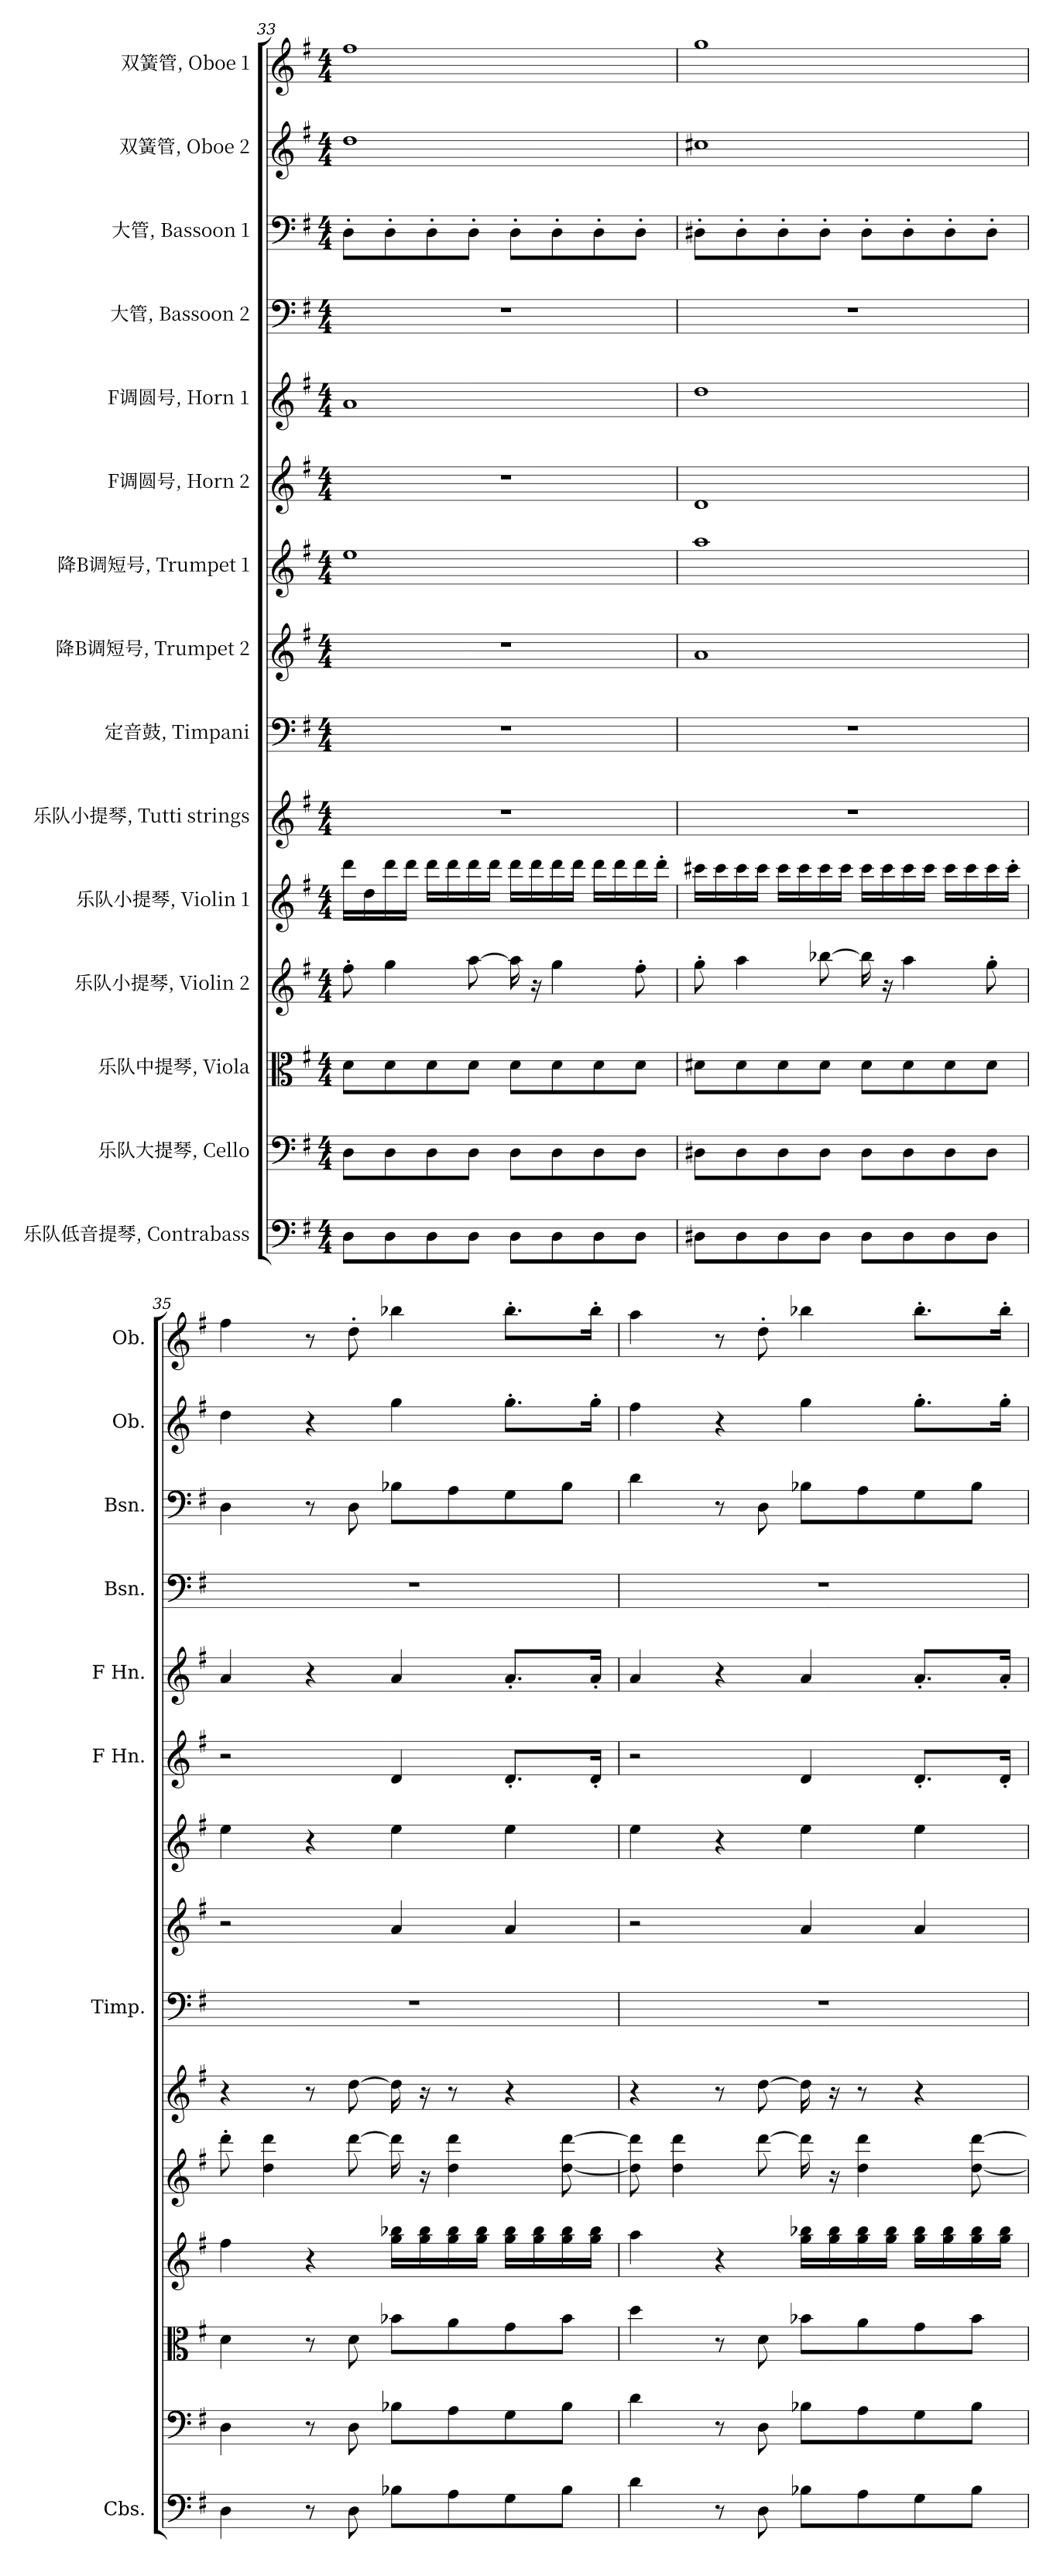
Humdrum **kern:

**kern	**kern	**kern	**kern	**kern	**kern	**kern	**kern	**kern	**kern	**kern	**kern	**kern	**kern	**kern
*part15	*part14	*part13	*part12	*part11	*part10	*part9	*part8	*part7	*part6	*part5	*part4	*part3	*part2	*part1
*staff15	*staff14	*staff13	*staff12	*staff11	*staff10	*staff9	*staff8	*staff7	*staff6	*staff5	*staff4	*staff3	*staff2	*staff1
*I"乐队低音提琴, Contrabass	*I"乐队大提琴, Cello	*I"乐队中提琴, Viola	*I"乐队小提琴, Violin 2	*I"乐队小提琴, Violin 1	*I"乐队小提琴, Tutti strings	*I"定音鼓, Timpani	*I"降B调短号, Trumpet 2	*I"降B调短号, Trumpet 1	*I"F调圆号, Horn 2	*I"F调圆号, Horn 1	*I"大管, Bassoon 2	*I"大管, Bassoon 1	*I"双簧管, Oboe 2	*I"双簧管, Oboe 1
*I'Cbs.	*	*	*	*	*	*I'Timp.	*	*	*I'F Hn.	*I'F Hn.	*I'Bsn.	*I'Bsn.	*I'Ob.	*I'Ob.
!!LO:PB:g=z
*clefF4	*clefF4	*clefC3	*clefG2	*clefG2	*clefG2	*clefF4	*clefG2	*clefG2	*clefG2	*clefG2	*clefF4	*clefF4	*clefG2	*clefG2
*ITrd7c12	*	*	*	*	*	*	*ITrd1c2	*ITrd1c2	*ITrd4c7	*ITrd4c7	*	*	*	*
*k[f#]	*k[f#]	*k[f#]	*k[f#]	*k[f#]	*k[f#]	*k[f#]	*k[b-]	*k[b-]	*k[]	*k[]	*k[f#]	*k[f#]	*k[f#]	*k[f#]
*M4/4	*M4/4	*M4/4	*M4/4	*M4/4	*M4/4	*M4/4	*M4/4	*M4/4	*M4/4	*M4/4	*M4/4	*M4/4	*M4/4	*M4/4
=33	=33	=33	=33	=33	=33	=33	=33	=33	=33	=33	=33	=33	=33	=33
8DD\L	8D\L	8d\L	8ff#'\	16ddd\LL	1r	1r	1r	1dd	1r	1d	1r	8D'\L	1dd	1ff#
.	.	.	.	16dd\	.	.	.	.	.	.	.	.	.	.
8DD\	8D\	8d\	4gg\	16ddd\	.	.	.	.	.	.	.	8D'\	.	.
.	.	.	.	16ddd\JJ	.	.	.	.	.	.	.	.	.	.
8DD\	8D\	8d\	.	16ddd\LL	.	.	.	.	.	.	.	8D'\	.	.
.	.	.	.	16ddd\	.	.	.	.	.	.	.	.	.	.
8DD\J	8D\J	8d\J	[8aa\	16ddd\	.	.	.	.	.	.	.	8D'\J	.	.
.	.	.	.	16ddd\JJ	.	.	.	.	.	.	.	.	.	.
8DD\L	8D\L	8d\L	16aa\]	16ddd\LL	.	.	.	.	.	.	.	8D'\L	.	.
.	.	.	16r	16ddd\	.	.	.	.	.	.	.	.	.	.
8DD\	8D\	8d\	4gg\	16ddd\	.	.	.	.	.	.	.	8D'\	.	.
.	.	.	.	16ddd\JJ	.	.	.	.	.	.	.	.	.	.
8DD\	8D\	8d\	.	16ddd\LL	.	.	.	.	.	.	.	8D'\	.	.
.	.	.	.	16ddd\	.	.	.	.	.	.	.	.	.	.
8DD\J	8D\J	8d\J	8ff#'\	16ddd\	.	.	.	.	.	.	.	8D'\J	.	.
.	.	.	.	16ddd'\JJ	.	.	.	.	.	.	.	.	.	.
!!LO:PB:g=z
=34	=34	=34	=34	=34	=34	=34	=34	=34	=34	=34	=34	=34	=34	=34
8DD#X\L	8D#X\L	8d#X\L	8gg'\	16ccc#X\LL	1r	1r	1g	1gg	1G	1g	1r	8D#X'\L	1cc#X	1gg
.	.	.	.	16ccc#\	.	.	.	.	.	.	.	.	.	.
8DD#\	8D#\	8d#\	4aa\	16ccc#\	.	.	.	.	.	.	.	8D#'\	.	.
.	.	.	.	16ccc#\JJ	.	.	.	.	.	.	.	.	.	.
8DD#\	8D#\	8d#\	.	16ccc#\LL	.	.	.	.	.	.	.	8D#'\	.	.
.	.	.	.	16ccc#\	.	.	.	.	.	.	.	.	.	.
8DD#\J	8D#\J	8d#\J	[8bb-X\	16ccc#\	.	.	.	.	.	.	.	8D#'\J	.	.
.	.	.	.	16ccc#\JJ	.	.	.	.	.	.	.	.	.	.
8DD#\L	8D#\L	8d#\L	16bb-\]	16ccc#\LL	.	.	.	.	.	.	.	8D#'\L	.	.
.	.	.	16r	16ccc#\	.	.	.	.	.	.	.	.	.	.
8DD#\	8D#\	8d#\	4aa\	16ccc#\	.	.	.	.	.	.	.	8D#'\	.	.
.	.	.	.	16ccc#\JJ	.	.	.	.	.	.	.	.	.	.
8DD#\	8D#\	8d#\	.	16ccc#\LL	.	.	.	.	.	.	.	8D#'\	.	.
.	.	.	.	16ccc#\	.	.	.	.	.	.	.	.	.	.
8DD#\J	8D#\J	8d#\J	8gg'\	16ccc#\	.	.	.	.	.	.	.	8D#'\J	.	.
.	.	.	.	16ccc#'\JJ	.	.	.	.	.	.	.	.	.	.
=35	=35	=35	=35	=35	=35	=35	=35	=35	=35	=35	=35	=35	=35	=35
4DD\	4D\	4d\	4ff#\	8ddd'\	4r	1r	2r	4dd\	2r	4d/	1r	4D\	4dd\	4ff#\
.	.	.	.	4dd\ 4ddd\	.	.	.	.	.	.	.	.	.	.
8r	8r	8r	4r	.	8r	.	.	4r	.	4r	.	8r	4r	8r
8DD\	8D\	8d\	.	[8ddd\	[8dd\	.	.	.	.	.	.	8D\	.	8dd'\
8BB-X\L	8B-X\L	8b-X\L	16gg\ 16bb-X\LL	16ddd\]	16dd\]	.	4g/	4dd\	4G/	4d/	.	8B-X\L	4gg\	4bb-X\
.	.	.	16gg\ 16bb-\	16r	16r	.	.	.	.	.	.	.	.	.
8AA\	8A\	8a\	16gg\ 16bb-\	4dd\ 4ddd\	8r	.	.	.	.	.	.	8A\	.	.
.	.	.	16gg\ 16bb-\JJ	.	.	.	.	.	.	.	.	.	.	.
8GG\	8G\	8g\	16gg\ 16bb-\LL	.	4r	.	4g/	4dd\	8.G'/L	8.d'/L	.	8G\	8.gg'\L	8.bb-'\L
.	.	.	16gg\ 16bb-\	.	.	.	.	.	.	.	.	.	.	.
8BB-\J	8B-\J	8b-\J	16gg\ 16bb-\	[8dd\ [8ddd\	.	.	.	.	.	.	.	8B-\J	.	.
.	.	.	16gg\ 16bb-\JJ	.	.	.	.	.	16G'/Jk	16d'/Jk	.	.	16gg'\Jk	16bb-'\Jk
!!LO:PB:g=z
=36	=36	=36	=36	=36	=36	=36	=36	=36	=36	=36	=36	=36	=36	=36
4D\	4d\	4dd\	4aa\	8dd\] 8ddd\]	4r	1r	2r	4dd\	2r	4d/	1r	4d\	4ff#\	4aa\
.	.	.	.	4dd\ 4ddd\	.	.	.	.	.	.	.	.	.	.
8r	8r	8r	4r	.	8r	.	.	4r	.	4r	.	8r	4r	8r
8DD\	8D\	8d\	.	[8ddd\	[8dd\	.	.	.	.	.	.	8D\	.	8dd'\
8BB-X\L	8B-X\L	8b-X\L	16gg\ 16bb-X\LL	16ddd\]	16dd\]	.	4g/	4dd\	4G/	4d/	.	8B-X\L	4gg\	4bb-X\
.	.	.	16gg\ 16bb-\	16r	16r	.	.	.	.	.	.	.	.	.
8AA\	8A\	8a\	16gg\ 16bb-\	4dd\ 4ddd\	8r	.	.	.	.	.	.	8A\	.	.
.	.	.	16gg\ 16bb-\JJ	.	.	.	.	.	.	.	.	.	.	.
8GG\	8G\	8g\	16gg\ 16bb-\LL	.	4r	.	4g/	4dd\	8.G'/L	8.d'/L	.	8G\	8.gg'\L	8.bb-'\L
.	.	.	16gg\ 16bb-\	.	.	.	.	.	.	.	.	.	.	.
8BB-\J	8B-\J	8b-\J	16gg\ 16bb-\	[8dd\ [8ddd\	.	.	.	.	.	.	.	8B-\J	.	.
.	.	.	16gg\ 16bb-\JJ	.	.	.	.	.	16G'/Jk	16d'/Jk	.	.	16gg'\Jk	16bb-'\Jk
=	=	=	=	=	=	=	=	=	=	=	=	=	=	=
*-	*-	*-	*-	*-	*-	*-	*-	*-	*-	*-	*-	*-	*-	*-
